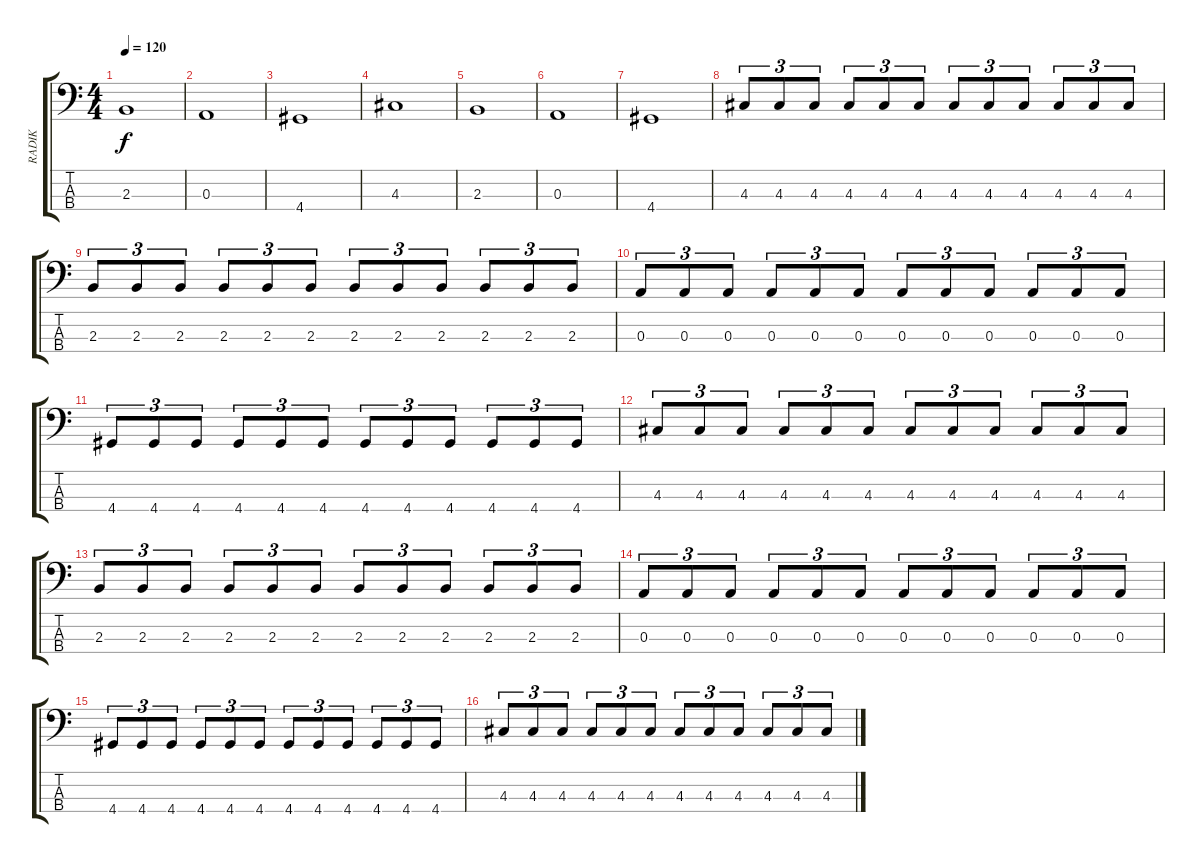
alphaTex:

\track ("RADIK" "RADIK") {instrument electricbasspick}
\staff {score tabs}
\tuning (G2 D2 A1 E1) {hide}
\ts (4 4)
\tempo 120
\clef f4
\ks c
2.3.1{dy f} |
0.3.1 |
4.4.1 |
4.3.1 |
2.3.1 |
0.3.1 |
4.4.1 |
4.3.8{tu (3 2)} 4.3.8{tu (3 2)} 4.3.8{tu (3 2)} 4.3.8{tu (3 2)} 4.3.8{tu (3 2)} 4.3.8{tu (3 2)} 4.3.8{tu (3 2)} 4.3.8{tu (3 2)} 4.3.8{tu (3 2)} 4.3.8{tu (3 2)} 4.3.8{tu (3 2)} 4.3.8{tu (3 2)} |
2.3.8{tu (3 2)} 2.3.8{tu (3 2)} 2.3.8{tu (3 2)} 2.3.8{tu (3 2)} 2.3.8{tu (3 2)} 2.3.8{tu (3 2)} 2.3.8{tu (3 2)} 2.3.8{tu (3 2)} 2.3.8{tu (3 2)} 2.3.8{tu (3 2)} 2.3.8{tu (3 2)} 2.3.8{tu (3 2)} |
0.3.8{tu (3 2)} 0.3.8{tu (3 2)} 0.3.8{tu (3 2)} 0.3.8{tu (3 2)} 0.3.8{tu (3 2)} 0.3.8{tu (3 2)} 0.3.8{tu (3 2)} 0.3.8{tu (3 2)} 0.3.8{tu (3 2)} 0.3.8{tu (3 2)} 0.3.8{tu (3 2)} 0.3.8{tu (3 2)} |
4.4.8{tu (3 2)} 4.4.8{tu (3 2)} 4.4.8{tu (3 2)} 4.4.8{tu (3 2)} 4.4.8{tu (3 2)} 4.4.8{tu (3 2)} 4.4.8{tu (3 2)} 4.4.8{tu (3 2)} 4.4.8{tu (3 2)} 4.4.8{tu (3 2)} 4.4.8{tu (3 2)} 4.4.8{tu (3 2)} |
4.3.8{tu (3 2)} 4.3.8{tu (3 2)} 4.3.8{tu (3 2)} 4.3.8{tu (3 2)} 4.3.8{tu (3 2)} 4.3.8{tu (3 2)} 4.3.8{tu (3 2)} 4.3.8{tu (3 2)} 4.3.8{tu (3 2)} 4.3.8{tu (3 2)} 4.3.8{tu (3 2)} 4.3.8{tu (3 2)} |
2.3.8{tu (3 2)} 2.3.8{tu (3 2)} 2.3.8{tu (3 2)} 2.3.8{tu (3 2)} 2.3.8{tu (3 2)} 2.3.8{tu (3 2)} 2.3.8{tu (3 2)} 2.3.8{tu (3 2)} 2.3.8{tu (3 2)} 2.3.8{tu (3 2)} 2.3.8{tu (3 2)} 2.3.8{tu (3 2)} |
0.3.8{tu (3 2)} 0.3.8{tu (3 2)} 0.3.8{tu (3 2)} 0.3.8{tu (3 2)} 0.3.8{tu (3 2)} 0.3.8{tu (3 2)} 0.3.8{tu (3 2)} 0.3.8{tu (3 2)} 0.3.8{tu (3 2)} 0.3.8{tu (3 2)} 0.3.8{tu (3 2)} 0.3.8{tu (3 2)} |
4.4.8{tu (3 2)} 4.4.8{tu (3 2)} 4.4.8{tu (3 2)} 4.4.8{tu (3 2)} 4.4.8{tu (3 2)} 4.4.8{tu (3 2)} 4.4.8{tu (3 2)} 4.4.8{tu (3 2)} 4.4.8{tu (3 2)} 4.4.8{tu (3 2)} 4.4.8{tu (3 2)} 4.4.8{tu (3 2)} |
4.3.8{tu (3 2)} 4.3.8{tu (3 2)} 4.3.8{tu (3 2)} 4.3.8{tu (3 2)} 4.3.8{tu (3 2)} 4.3.8{tu (3 2)} 4.3.8{tu (3 2)} 4.3.8{tu (3 2)} 4.3.8{tu (3 2)} 4.3.8{tu (3 2)} 4.3.8{tu (3 2)} 4.3.8{tu (3 2)}
